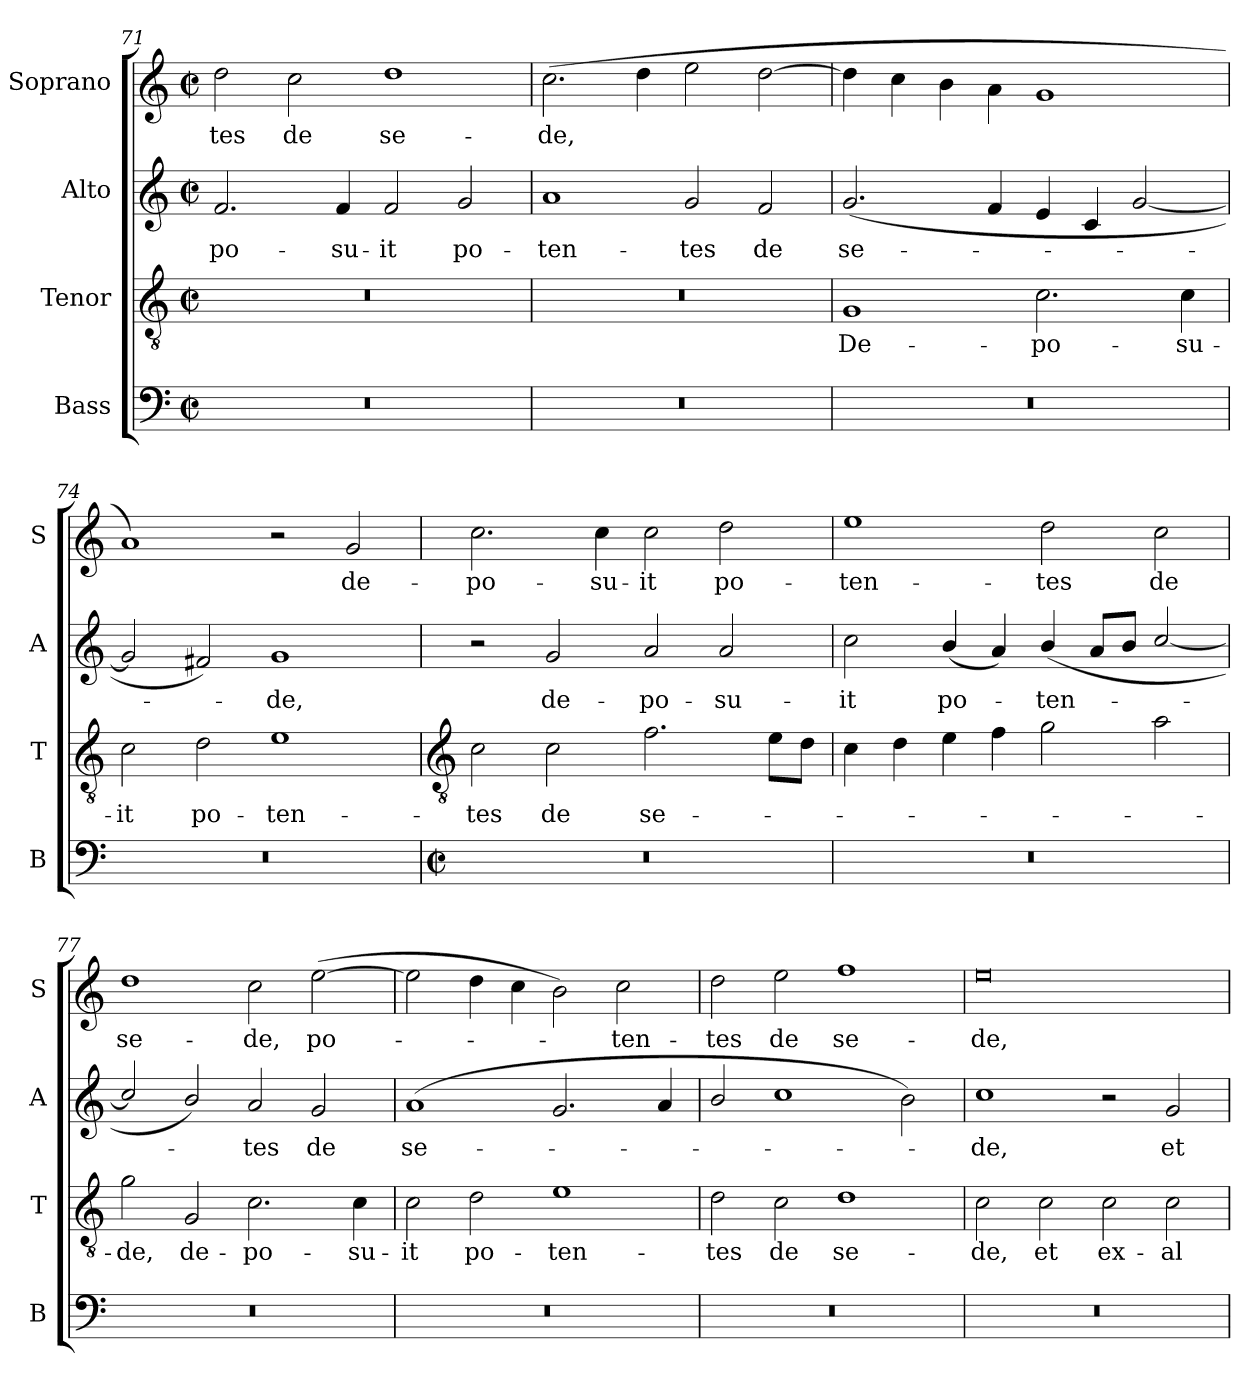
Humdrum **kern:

**kern	**kern	**text	**kern	**text	**kern	**text
*part4	*part3	*part3	*part2	*part2	*part1	*part1
*staff4	*staff3	*staff3	*staff2	*staff2	*staff1	*staff1
*I"Bass	*I"Tenor	*	*I"Alto	*	*I"Soprano	*
*I'B	*I'T	*	*I'A	*	*I'S	*
*clefF4	*clefGv2	*	*clefG2	*	*clefG2	*
*k[]	*k[]	*	*k[]	*	*k[]	*
*C:	*C:	*	*C:	*	*C:	*
*M4/2	*M4/2	*	*M4/2	*	*M4/2	*
*met(c|)	*met(c|)	*	*met(c|)	*	*met(c|)	*
=71	=71	=71	=71	=71	=71	=71
!	!	!	!	!LO:LY:b	!	!LO:LY:b
0r	0r	.	2.f	-po-	2dd	-tes
!	!	!	!	!	!	!LO:LY:b
.	.	.	.	.	2cc	de
!	!	!	!	!LO:LY:b	!	!
.	.	.	4f	-su-	.	.
!	!	!	!	!LO:LY:b	!	!LO:LY:b
.	.	.	2f	-it	1dd	se-
!	!	!	!	!LO:LY:b	!	!
.	.	.	2g	po-	.	.
=72	=72	=72	=72	=72	=72	=72
!	!	!	!	!LO:LY:b	!	!LO:LY:b
0r	0r	.	1a	-ten-	(>2.cc	-de,
.	.	.	.	.	4dd	.
!	!	!	!	!LO:LY:b	!	!
.	.	.	2g	-tes	2ee	.
!	!	!	!	!LO:LY:b	!	!
.	.	.	2f	de	[2dd	.
=73	=73	=73	=73	=73	=73	=73
!	!	!LO:LY:b	!	!LO:LY:b	!	!
0r	1G	De-	(<2.g	se-	4dd]	.
.	.	.	.	.	4cc	.
.	.	.	.	.	4b	.
.	.	.	4f	.	4a\	.
!	!	!LO:LY:b	!	!	!	!
.	2.c	-po-	4e	.	1g\	.
.	.	.	4c	.	.	.
.	.	.	[2g	.	.	.
!	!	!LO:LY:b	!	!	!	!
.	4c	-su-	.	.	.	.
=74	=74	=74	=74	=74	=74	=74
!	!	!LO:LY:b	!	!	!	!
0r	2c	-it	2g]	.	1a)	.
!	!	!LO:LY:b	!	!	!	!
.	2d	po-	2f#)	.	.	.
!	!	!LO:LY:b	!	!LO:LY:b	!	!
.	1e	-ten-	1g	de,	2r	.
!	!	!	!	!	!	!LO:LY:b
.	.	.	.	.	2g	de-
!!LO:LB:g=z
=75	=75	=75	=75	=75	=75	=75
*	*clefGv2	*	*	*	*	*
*M4/2	*	*	*	*	*	*
*met(c|)	*	*	*	*	*	*
!	!	!LO:LY:b	!	!	!	!LO:LY:b
0r	2c	-tes	2r	.	2.cc	-po-
!	!	!LO:LY:b	!	!LO:LY:b	!	!
.	2c	de	2g	de-	.	.
!	!	!	!	!	!	!LO:LY:b
.	.	.	.	.	4cc	-su-
!	!	!LO:LY:b	!	!LO:LY:b	!	!LO:LY:b
.	2.f	se-	2a	-po-	2cc	-it
!	!	!	!	!LO:LY:b	!	!LO:LY:b
.	.	.	2a	-su-	2dd	po-
.	8eL	.	.	.	.	.
.	8dJ	.	.	.	.	.
=76	=76	=76	=76	=76	=76	=76
!	!	!	!	!LO:LY:b	!	!LO:LY:b
0r	4c	.	2cc	-it	1ee	-ten-
.	4d	.	.	.	.	.
!	!	!	!	!LO:LY:b	!	!
.	4e	.	(<4b/	po-	.	.
.	4f	.	4a)	.	.	.
!	!	!	!	!LO:LY:b	!	!LO:LY:b
.	2g	.	(<4b/	ten-	2dd	-tes
.	.	.	8a/L	.	.	.
.	.	.	8bJ	.	.	.
!	!	!	!	!	!	!LO:LY:b
.	2a	.	[2cc/	.	2cc	de
=77	=77	=77	=77	=77	=77	=77
!	!	!LO:LY:b	!	!	!	!LO:LY:b
0r	2g	de,	2cc/]	.	1dd	se-
!	!	!LO:LY:b	!	!	!	!
.	2G	de-	2b/)	.	.	.
!	!	!LO:LY:b	!	!LO:LY:b	!	!LO:LY:b
.	2.c	-po-	2a	tes	2cc	-de,
!	!	!	!	!LO:LY:b	!	!LO:LY:b
.	.	.	2g	de	(>[2ee	po-
!	!	!LO:LY:b	!	!	!	!
.	4c	-su-	.	.	.	.
=78	=78	=78	=78	=78	=78	=78
!	!	!LO:LY:b	!	!LO:LY:b	!	!
0r	2c	-it	(<1a	se-	2ee]	.
!	!	!LO:LY:b	!	!	!	!
.	2d	po-	.	.	4dd	.
.	.	.	.	.	4cc	.
!	!	!LO:LY:b	!	!	!	!
.	1e	-ten-	2.g	.	2b)	.
!	!	!	!	!	!	!LO:LY:b
.	.	.	.	.	2cc	ten-
.	.	.	4a	.	.	.
=79	=79	=79	=79	=79	=79	=79
!	!	!LO:LY:b	!	!	!	!LO:LY:b
0r	2d	-tes	2b/	.	2dd	-tes
!	!	!LO:LY:b	!	!	!	!LO:LY:b
.	2c	de	1cc/	.	2ee	de
!	!	!LO:LY:b	!	!	!	!LO:LY:b
.	1d	se-	.	.	1ff	se-
.	.	.	2b)	.	.	.
=80	=80	=80	=80	=80	=80	=80
!	!	!LO:LY:b	!	!LO:LY:b	!	!LO:LY:b
0r	2c	-de,	1cc	de,	0ee	-de,
!	!	!LO:LY:b	!	!	!	!
.	2c	et	.	.	.	.
!	!	!LO:LY:b	!	!	!	!
.	2c	ex-	2r	.	.	.
!	!	!LO:LY:b	!	!LO:LY:b	!	!
.	2c	-al-	2g	et	.	.
=	=	=	=	=	=	=
*-	*-	*-	*-	*-	*-	*-
